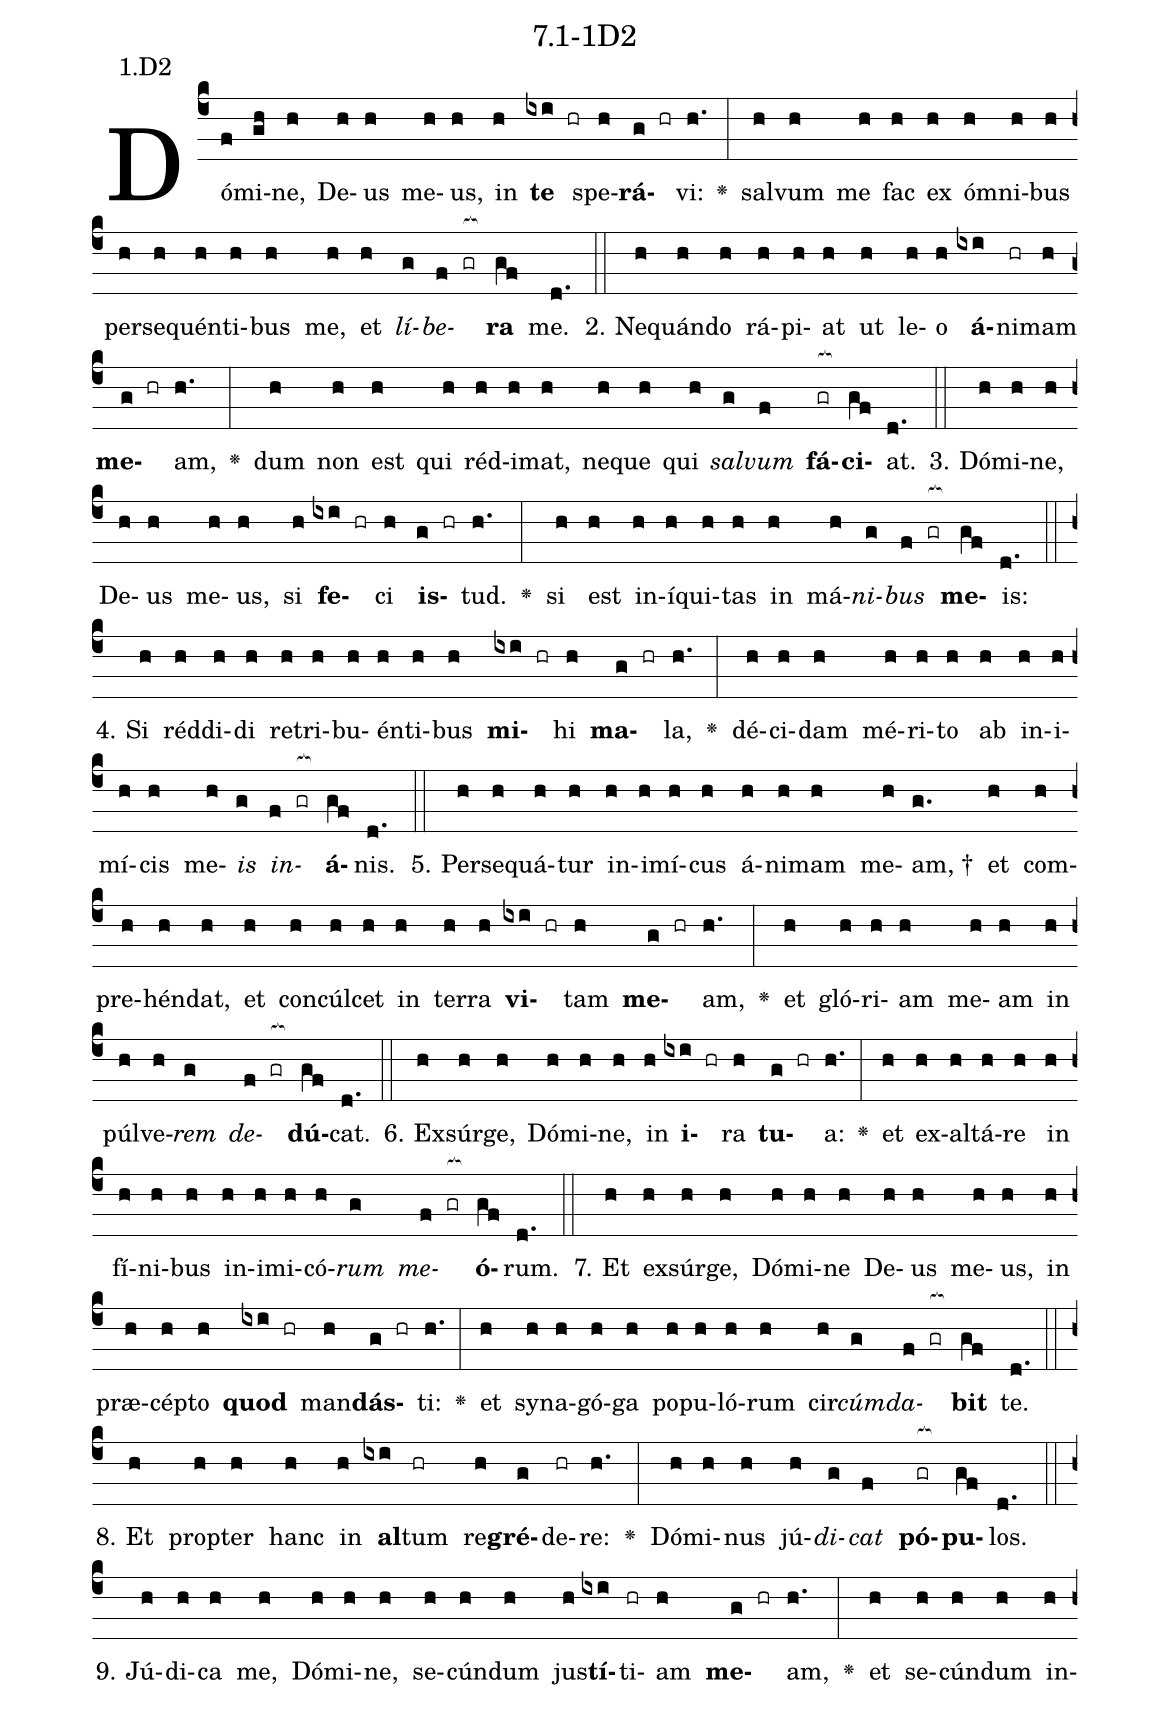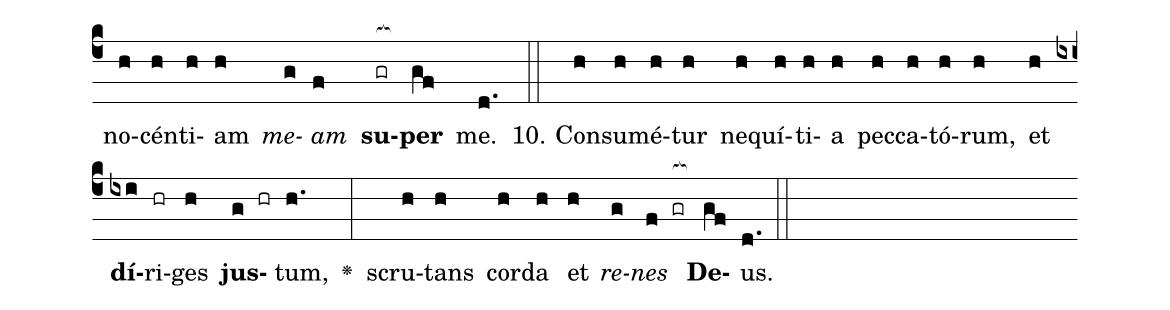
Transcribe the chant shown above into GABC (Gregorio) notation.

name: 7.1-1D2;
annotation: 1.D2;
%%
(c4)Dó(f)mi(gh)ne,(h) De(h)us(h) me(h)us,(h) in(h) <b>te</b>(ixi hr) spe(h)<b>rá</b>(g hr)vi:(h.) <v>\greheightstar</v>(:) sal(h)vum(h) me(h) fac(h) ex(h) óm(h)ni(h)bus(h) per(h)se(h)quén(h)ti(h)bus(h) me,(h) et(h) <i>lí</i>(g)<i>be</i>(f gr[ocb:1{])<b>ra</b>(gf[ocb:0}]) me.(d.) (::)
2. Ne(h)quán(h)do(h) rá(h)pi(h)at(h) ut(h) le(h)o(h) <b>á</b>(ixi)ni(hr)mam(h) <b>me</b>(g hr)am,(h.) <v>\greheightstar</v>(:) dum(h) non(h) est(h) qui(h) réd(h)i(h)mat,(h) ne(h)que(h) qui(h) <i>sal</i>(g)<i>vum</i>(f) <b>fá</b>(gr[ocb:1{])<b>ci</b>(gf[ocb:0}])at.(d.) (::)
3. Dó(h)mi(h)ne,(h) De(h)us(h) me(h)us,(h) si(h) <b>fe</b>(ixi hr)ci(h) <b>is</b>(g hr)tud.(h.) <v>\greheightstar</v>(:) si(h) est(h) in(h)í(h)qui(h)tas(h) in(h) má(h)<i>ni</i>(g)<i>bus</i>(f gr[ocb:1{]) <b>me</b>(gf[ocb:0}])is:(d.) (::)
4. Si(h) réd(h)di(h)di(h) re(h)tri(h)bu(h)én(h)ti(h)bus(h) <b>mi</b>(ixi hr)hi(h) <b>ma</b>(g hr)la,(h.) <v>\greheightstar</v>(:) dé(h)ci(h)dam(h) mé(h)ri(h)to(h) ab(h) in(h)i(h)mí(h)cis(h) me(h)<i>is</i>(g) <i>in</i>(f gr[ocb:1{])<b>á</b>(gf[ocb:0}])nis.(d.) (::)
5. Per(h)se(h)quá(h)tur(h) in(h)i(h)mí(h)cus(h) á(h)ni(h)mam(h) me(h)am, †(g.) et(h) com(h)pre(h)hén(h)dat,(h) et(h) con(h)cúl(h)cet(h) in(h) ter(h)ra(h) <b>vi</b>(ixi hr)tam(h) <b>me</b>(g hr)am,(h.) <v>\greheightstar</v>(:) et(h) gló(h)ri(h)am(h) me(h)am(h) in(h) púl(h)ve(h)<i>rem</i>(g) <i>de</i>(f gr[ocb:1{])<b>dú</b>(gf[ocb:0}])cat.(d.) (::)
6. Ex(h)súr(h)ge,(h) Dó(h)mi(h)ne,(h) in(h) <b>i</b>(ixi hr)ra(h) <b>tu</b>(g hr)a:(h.) <v>\greheightstar</v>(:) et(h) ex(h)al(h)tá(h)re(h) in(h) fí(h)ni(h)bus(h) in(h)i(h)mi(h)có(h)<i>rum</i>(g) <i>me</i>(f gr[ocb:1{])<b>ó</b>(gf[ocb:0}])rum.(d.) (::)
7. Et(h) ex(h)súr(h)ge,(h) Dó(h)mi(h)ne(h) De(h)us(h) me(h)us,(h) in(h) præ(h)cép(h)to(h) <b>quod</b>(ixi hr) man(h)<b>dás</b>(g hr)ti:(h.) <v>\greheightstar</v>(:) et(h) sy(h)na(h)gó(h)ga(h) po(h)pu(h)ló(h)rum(h) cir(h)<i>cúm</i>(g)<i>da</i>(f gr[ocb:1{])<b>bit</b>(gf[ocb:0}]) te.(d.) (::)
8. Et(h) prop(h)ter(h) hanc(h) in(h) <b>al</b>(ixi)tum(hr) re(h)<b>gré</b>(g)de(hr)re:(h.) <v>\greheightstar</v>(:) Dó(h)mi(h)nus(h) jú(h)<i>di</i>(g)<i>cat</i>(f) <b>pó</b>(gr[ocb:1{])<b>pu</b>(gf[ocb:0}])los.(d.) (::)
9. Jú(h)di(h)ca(h) me,(h) Dó(h)mi(h)ne,(h) se(h)cún(h)dum(h) jus(h)<b>tí</b>(ixi)ti(hr)am(h) <b>me</b>(g hr)am,(h.) <v>\greheightstar</v>(:) et(h) se(h)cún(h)dum(h) in(h)no(h)cén(h)ti(h)am(h) <i>me</i>(g)<i>am</i>(f) <b>su</b>(gr[ocb:1{])<b>per</b>(gf[ocb:0}]) me.(d.) (::)
10. Con(h)su(h)mé(h)tur(h) ne(h)quí(h)ti(h)a(h) pec(h)ca(h)tó(h)rum,(h) et(h) <b>dí</b>(ixi)ri(hr)ges(h) <b>jus</b>(g hr)tum,(h.) <v>\greheightstar</v>(:) scru(h)tans(h) cor(h)da(h) et(h) <i>re</i>(g)<i>nes</i>(f gr[ocb:1{]) <b>De</b>(gf[ocb:0}])us.(d.) (::)
